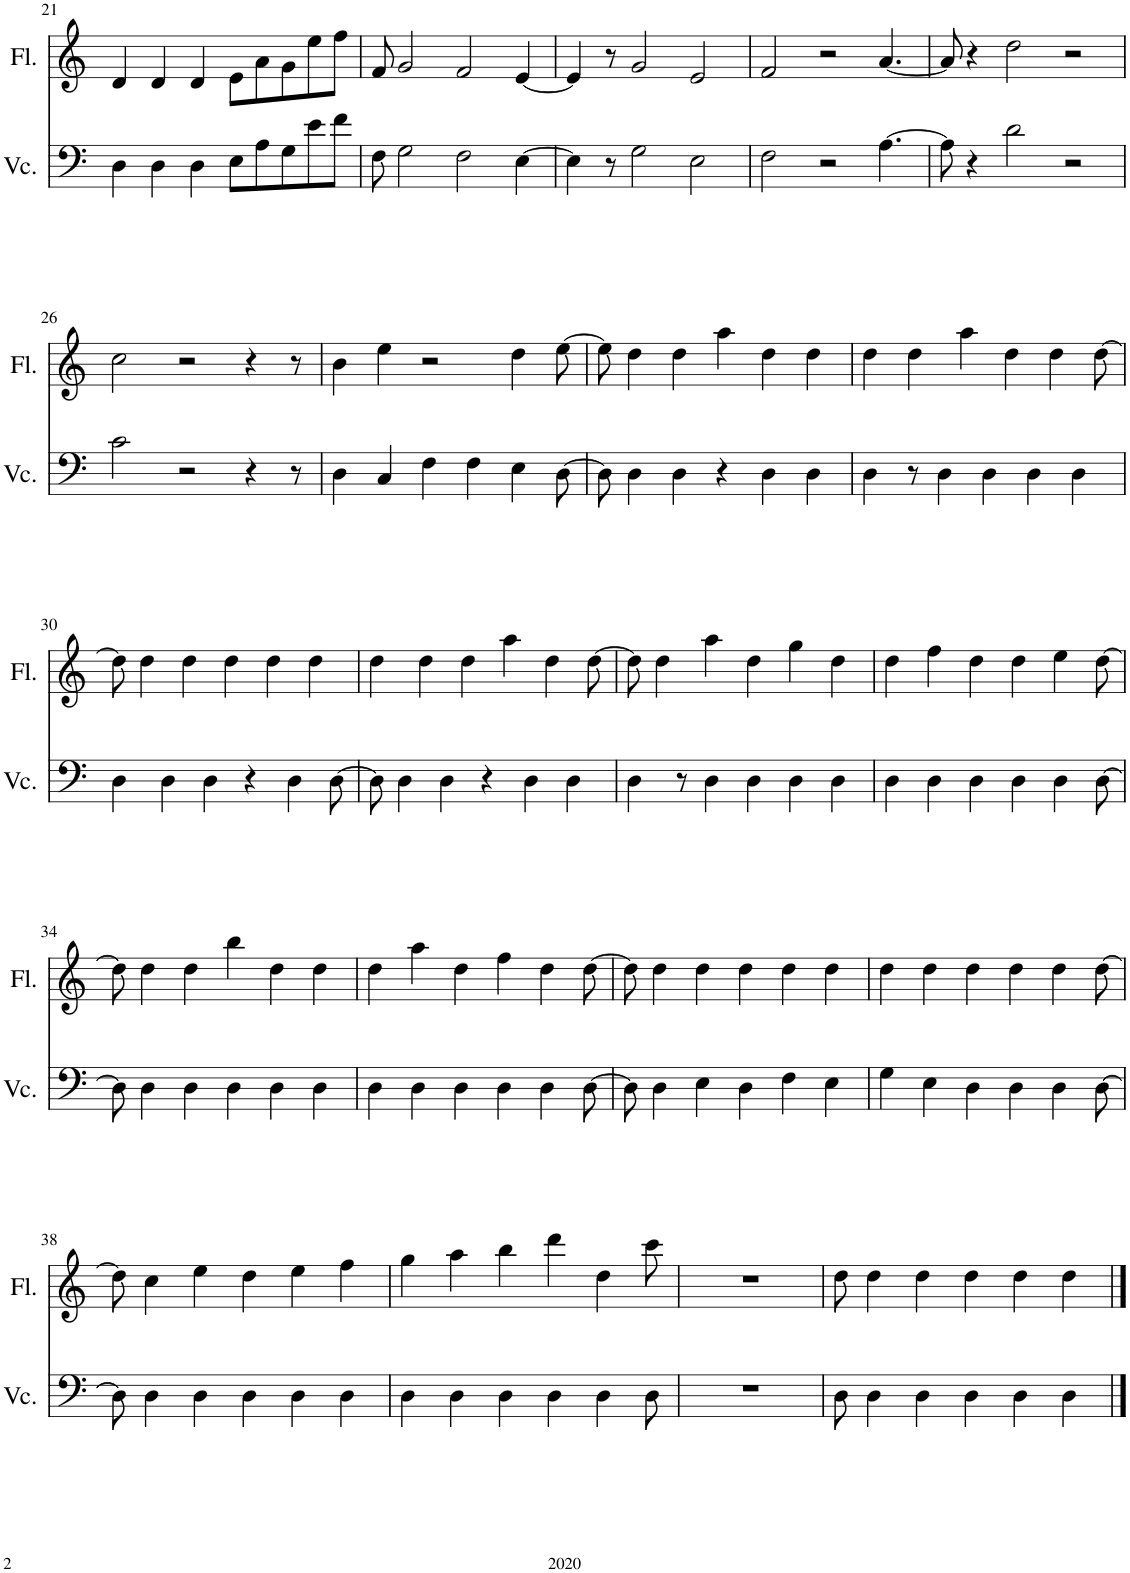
**kern	**kern
*part2	*part1
*staff2	*staff1
*I"Violoncello	*I"Flute
*I'Vc.	*I'Fl.
!!LO:PB:g=z
*clefF4	*clefG2
*k[]	*k[]
*M11/8	*M11/8
=21	=21
4D\	4d/
4D\	4d/
4D\	4d/
8E\L	8e\L
8A\	8a\
8G\	8g\
8e\	8ee\
8f\J	8ff\J
=22	=22
8F\	8f/
2G\	2g/
2F\	2f/
[4E\	[4e/
=23	=23
4E\]	4e/]
8r	8r
2G\	2g/
2E\	2e/
=24	=24
2F\	2f/
2r	2r
[4.A\	[4.a/
=25	=25
8A\]	8a/]
4r	4r
2d\	2dd\
2r	2r
!!LO:LB:g=z
=26	=26
2c\	2cc\
2r	2r
4r	4r
8r	8r
=27	=27
4D\	4b\
4C/	4ee\
4F\	2r
4F\	.
4E\	4dd\
[8D\	[8ee\
=28	=28
8D\]	8ee\]
4D\	4dd\
4D\	4dd\
4r	4aa\
4D\	4dd\
4D\	4dd\
=29	=29
4D\	4dd\
8r	4dd\
4D\	.
.	4aa\
4D\	.
.	4dd\
4D\	.
.	4dd\
4D\	.
.	[8dd\
!!LO:LB:g=z
=30	=30
4D\	8dd\]
.	4dd\
4D\	.
.	4dd\
4D\	.
.	4dd\
4r	.
.	4dd\
4D\	.
.	4dd\
[8D\	.
=31	=31
8D\]	4dd\
4D\	.
.	4dd\
4D\	.
.	4dd\
4r	.
.	4aa\
4D\	.
.	4dd\
4D\	.
.	[8dd\
=32	=32
4D\	8dd\]
.	4dd\
8r	.
4D\	4aa\
4D\	4dd\
4D\	4gg\
4D\	4dd\
=33	=33
4D\	4dd\
4D\	4ff\
4D\	4dd\
4D\	4dd\
4D\	4ee\
[8D\	[8dd\
!!LO:LB:g=z
=34	=34
8D\]	8dd\]
4D\	4dd\
4D\	4dd\
4D\	4bb\
4D\	4dd\
4D\	4dd\
=35	=35
4D\	4dd\
4D\	4aa\
4D\	4dd\
4D\	4ff\
4D\	4dd\
[8D\	[8dd\
=36	=36
8D\]	8dd\]
4D\	4dd\
4E\	4dd\
4D\	4dd\
4F\	4dd\
4E\	4dd\
=37	=37
4G\	4dd\
4E\	4dd\
4D\	4dd\
4D\	4dd\
4D\	4dd\
[8D\	[8dd\
!!LO:LB:g=z
=38	=38
8D\]	8dd\]
4D\	4cc\
4D\	4ee\
4D\	4dd\
4D\	4ee\
4D\	4ff\
=39	=39
4D\	4gg\
4D\	4aa\
4D\	4bb\
4D\	4ddd\
4D\	4dd\
8D\	8ccc\
=40	=40
8%11r	8%11r
=41	=41
8D\	8dd\
4D\	4dd\
4D\	4dd\
4D\	4dd\
4D\	4dd\
4D\	4dd\
==	==
*-	*-
